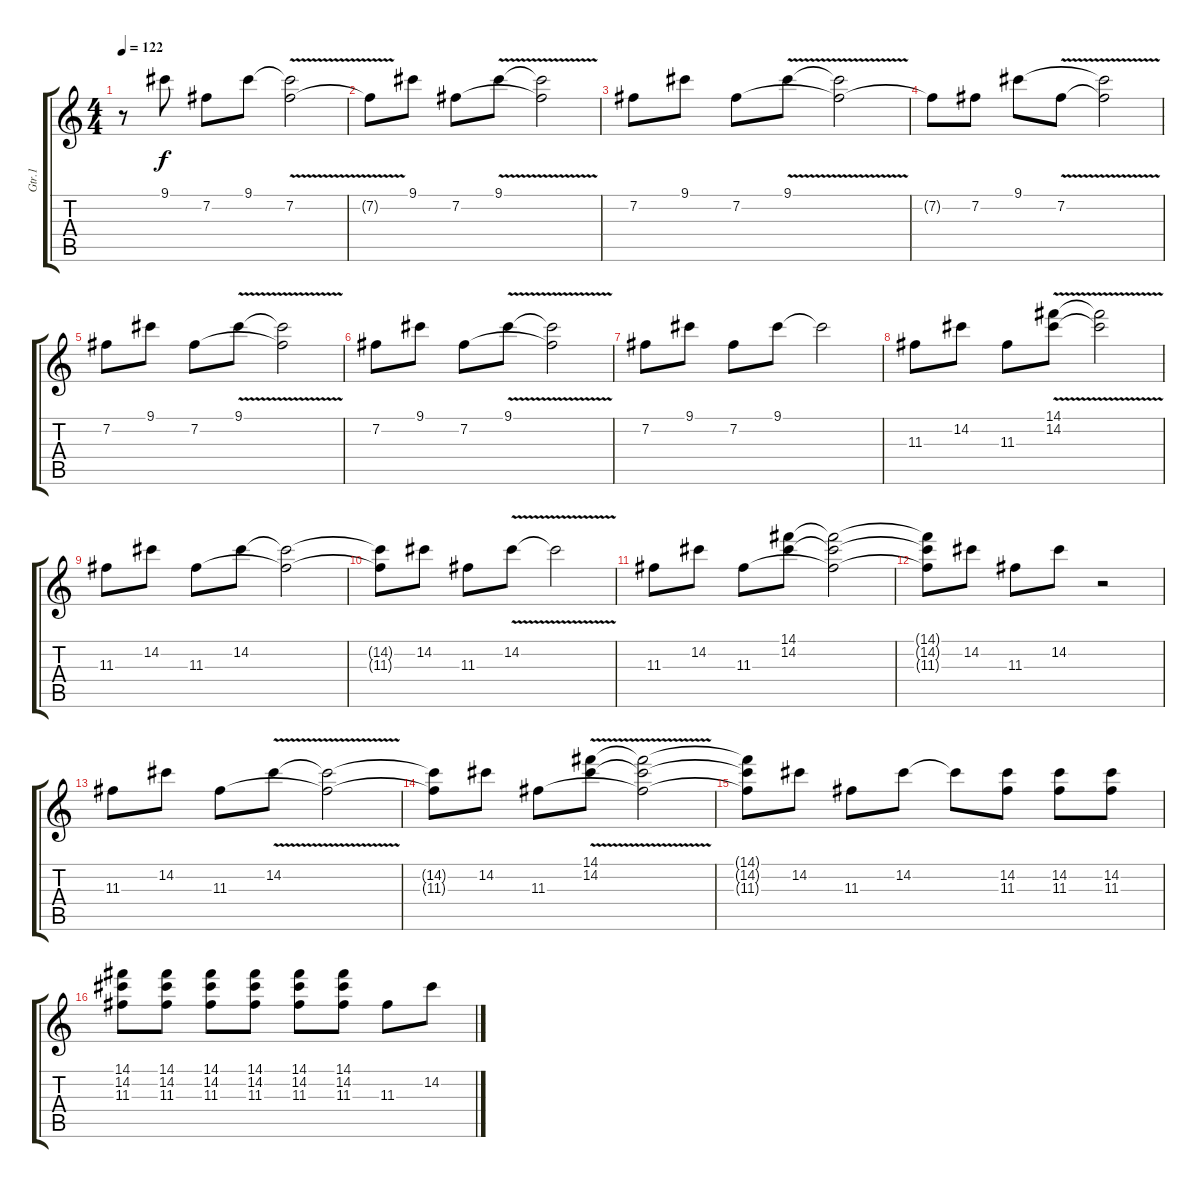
\track ("Gtr.1" "Gtr.1") {instrument distortionguitar}
\staff {score tabs}
\tuning (E4 B3 G3 D3 A2 E2) {hide}
\ts (4 4)
\tempo 122
\clef g2
\ks c
r.8{dy f} 9.1.8 7.2.8 9.1.8 (9.1{t} 7.2{v}).2 |
7.2{t}.8 9.1.8 7.2.8 9.1{v}.8 (9.1{t} 7.2{t}).2 |
7.2.8 9.1.8 7.2.8 9.1{v}.8 (9.1{t} 7.2{t}).2 |
7.2{t}.8 7.2.8 9.1.8 7.2{v}.8 (9.1{t} 7.2{t}).2 |
7.2.8 9.1.8 7.2.8 9.1{v}.8 (9.1{t} 7.2{t}).2 |
7.2.8 9.1.8 7.2.8 9.1{v}.8 (9.1{t} 7.2{t}).2 |
7.2.8 9.1.8 7.2.8 9.1.8 9.1{t}.2 |
11.3.8 14.2.8 11.3.8 (14.1{v} 14.2{v}).8 (14.1{t} 14.2{t}).2 |
11.3.8 14.2.8 11.3.8 14.2.8 (14.2{t} 11.3{t}).2 |
(14.2{t} 11.3{t}).8 14.2.8 11.3.8 14.2{v}.8 14.2{t}.2 |
11.3.8 14.2.8 11.3.8 (14.1 14.2).8 (14.1{t} 14.2{t} 11.3{t}).2 |
(14.1{t} 14.2{t} 11.3{t}).8 14.2.8 11.3.8 14.2.8 r.2 |
11.3.8 14.2.8 11.3.8 14.2{v}.8 (14.2{t} 11.3{t}).2 |
(14.2{t} 11.3{t}).8 14.2.8 11.3.8 (14.1{v} 14.2{v}).8 (14.1{t} 14.2{t} 11.3{t}).2 |
(14.1{t} 14.2{t} 11.3{t}).8 14.2.8 11.3.8 14.2.8 14.2{t}.8 (14.2 11.3).8 (14.2 11.3).8 (14.2 11.3).8 |
(14.1 14.2 11.3).8 (14.1 14.2 11.3).8 (14.1 14.2 11.3).8 (14.1 14.2 11.3).8 (14.1 14.2 11.3).8 (14.1 14.2 11.3).8 11.3.8 14.2.8
